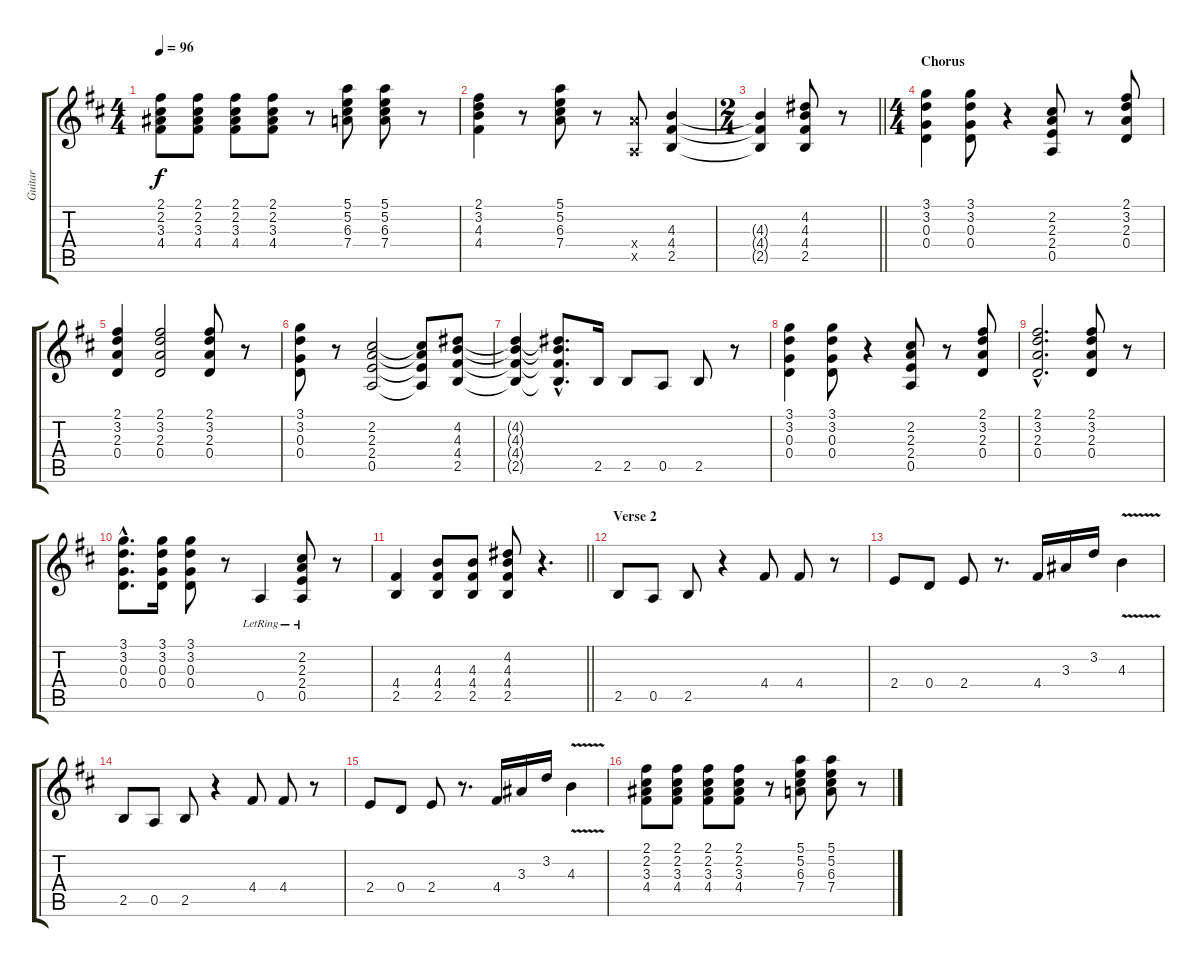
\track ("Guitar" "Guitar") {instrument overdrivenguitar}
\staff {score tabs}
\tuning (E4 B3 G3 D3 A2 E2) {hide}
\ts (4 4)
\tempo 96
\clef g2
\ks d
(2.1 2.2 3.3 4.4).8{dy f} (2.1 2.2 3.3 4.4).8 (2.1 2.2 3.3 4.4).8 (2.1 2.2 3.3 4.4).8 r.8 (5.1 5.2 6.3 7.4).8 (5.1 5.2 6.3 7.4).8 r.8 |
(2.1 3.2 4.3 4.4).4 r.8 (5.1 5.2 6.3 7.4).8 r.8 (7.4{x} 0.5{x}).8 (4.3 4.4 2.5).4 |
\ts (2 4)
\barLineRight lightlight
(4.3{t} 4.4{t} 2.5{t}).4 (4.2 4.3 4.4 2.5).8 r.8 |
\ts (4 4)
\section ("" "Chorus")
(3.1 3.2 0.3 0.4).4 (3.1 3.2 0.3 0.4).8 r.4 (2.2 2.3 2.4 0.5).8 r.8 (2.1 3.2 2.3 0.4).8 |
(2.1 3.2 2.3 0.4).4 (2.1 3.2 2.3 0.4).2 (2.1 3.2 2.3 0.4).8 r.8 |
(3.1 3.2 0.3 0.4).8 r.8 (2.2 2.3 2.4 0.5).2 (2.2{t} 2.3{t} 2.4{t} 0.5{t}).8 (4.2 4.3 4.4 2.5).8 |
(4.2{t} 4.3{t} 4.4{t} 2.5{t}).4 (4.2{hac t} 4.3{hac t} 4.4{hac t} 2.5{hac t}).8{d} 2.5.16 2.5.8 0.5.8 2.5.8 r.8 |
(3.1 3.2 0.3 0.4).4 (3.1 3.2 0.3 0.4).8 r.4 (2.2 2.3 2.4 0.5).8 r.8 (2.1 3.2 2.3 0.4).8 |
(2.1{hac} 3.2{hac} 2.3{hac} 0.4{hac}).2{d} (2.1 3.2 2.3 0.4).8 r.8 |
(3.1{hac} 3.2{hac} 0.3{hac} 0.4{hac}).8{d} (3.1 3.2 0.3 0.4).16 (3.1 3.2 0.3 0.4).8 r.8 0.5{lr}.4 (2.2{lr} 2.3{lr} 2.4{lr} 0.5{lr}).8 r.8 |
\barLineRight lightlight
(4.4 2.5).4 (4.3 4.4 2.5).8 (4.3 4.4 2.5).8 (4.2 4.3 4.4 2.5).8 r.4{d} |
\section ("" "Verse 2")
2.5.8 0.5.8 2.5.8 r.4 4.4.8 4.4.8 r.8 |
2.4.8 0.4.8 2.4.8 r.8{d} 4.4.16 3.3.16 3.2.16 4.3{v}.4 |
2.5.8 0.5.8 2.5.8 r.4 4.4.8 4.4.8 r.8 |
2.4.8 0.4.8 2.4.8 r.8{d} 4.4.16 3.3.16 3.2.16 4.3{v}.4 |
(2.1 2.2 3.3 4.4).8 (2.1 2.2 3.3 4.4).8 (2.1 2.2 3.3 4.4).8 (2.1 2.2 3.3 4.4).8 r.8 (5.1 5.2 6.3 7.4).8 (5.1 5.2 6.3 7.4).8 r.8
